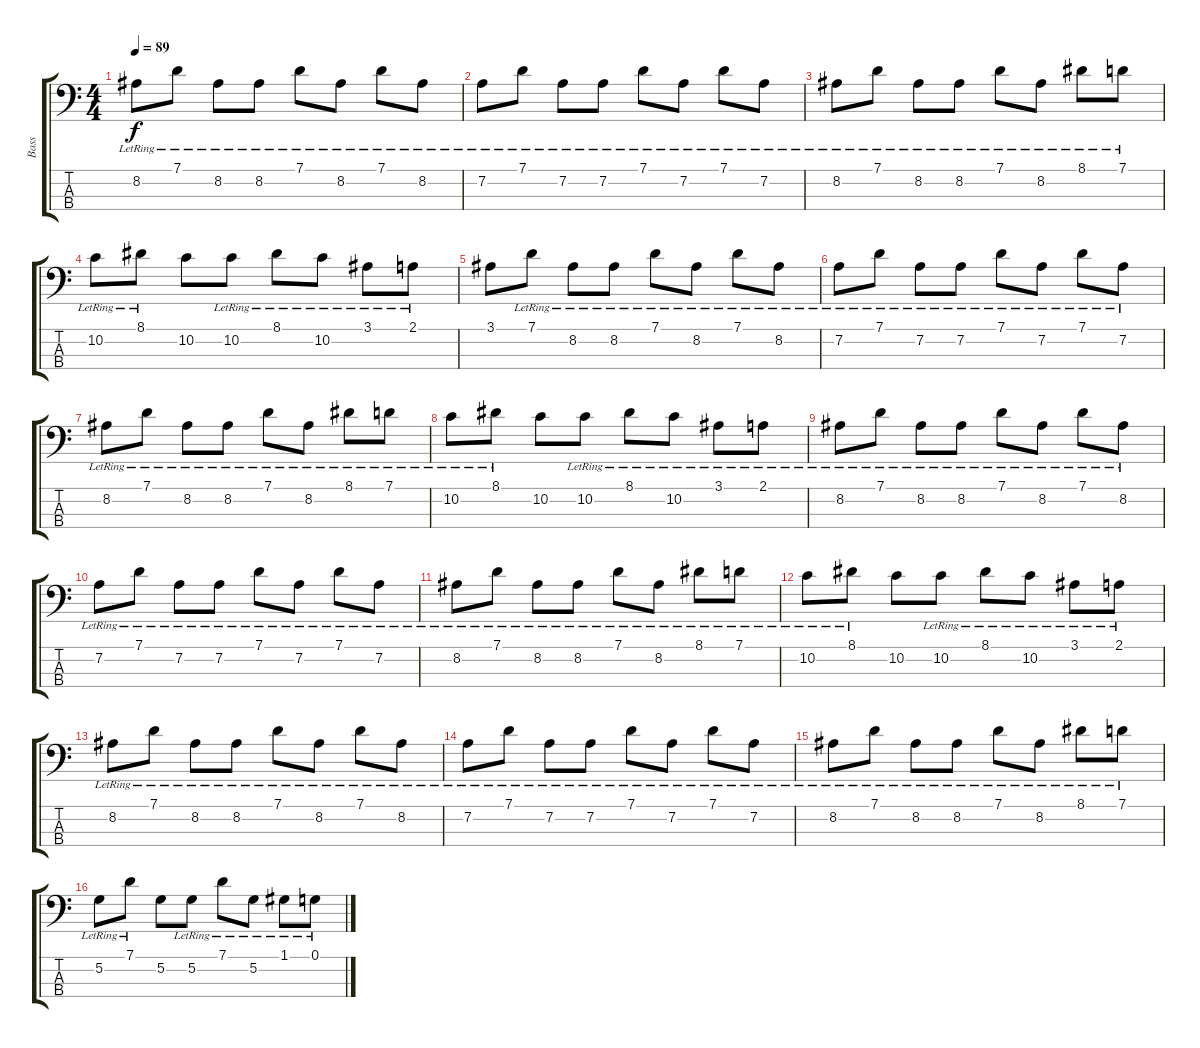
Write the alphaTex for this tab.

\track ("Bass" "Bass") {instrument electricbassfinger}
\staff {score tabs}
\tuning (G2 D2 A1 E1) {hide}
\ts (4 4)
\tempo 89
\clef f4
\ks c
8.2{lr}.8{dy f} 7.1{lr}.8 8.2{lr}.8 8.2{lr}.8 7.1{lr}.8 8.2{lr}.8 7.1{lr}.8 8.2{lr}.8 |
7.2{lr}.8 7.1{lr}.8 7.2{lr}.8 7.2{lr}.8 7.1{lr}.8 7.2{lr}.8 7.1{lr}.8 7.2{lr}.8 |
8.2{lr}.8 7.1{lr}.8 8.2{lr}.8 8.2{lr}.8 7.1{lr}.8 8.2{lr}.8 8.1{lr}.8 7.1{lr}.8 |
10.2{lr}.8 8.1{lr}.8 10.2.8 10.2{lr}.8 8.1{lr}.8 10.2{lr}.8 3.1{lr}.8 2.1{lr}.8 |
3.1.8 7.1{lr}.8 8.2{lr}.8 8.2{lr}.8 7.1{lr}.8 8.2{lr}.8 7.1{lr}.8 8.2{lr}.8 |
7.2{lr}.8 7.1{lr}.8 7.2{lr}.8 7.2{lr}.8 7.1{lr}.8 7.2{lr}.8 7.1{lr}.8 7.2{lr}.8 |
8.2{lr}.8 7.1{lr}.8 8.2{lr}.8 8.2{lr}.8 7.1{lr}.8 8.2{lr}.8 8.1{lr}.8 7.1{lr}.8 |
10.2{lr}.8 8.1{lr}.8 10.2.8 10.2{lr}.8 8.1{lr}.8 10.2{lr}.8 3.1{lr}.8 2.1{lr}.8 |
8.2{lr}.8 7.1{lr}.8 8.2{lr}.8 8.2{lr}.8 7.1{lr}.8 8.2{lr}.8 7.1{lr}.8 8.2{lr}.8 |
7.2{lr}.8 7.1{lr}.8 7.2{lr}.8 7.2{lr}.8 7.1{lr}.8 7.2{lr}.8 7.1{lr}.8 7.2{lr}.8 |
8.2{lr}.8 7.1{lr}.8 8.2{lr}.8 8.2{lr}.8 7.1{lr}.8 8.2{lr}.8 8.1{lr}.8 7.1{lr}.8 |
10.2{lr}.8 8.1{lr}.8 10.2.8 10.2{lr}.8 8.1{lr}.8 10.2{lr}.8 3.1{lr}.8 2.1{lr}.8 |
8.2{lr}.8 7.1{lr}.8 8.2{lr}.8 8.2{lr}.8 7.1{lr}.8 8.2{lr}.8 7.1{lr}.8 8.2{lr}.8 |
7.2{lr}.8 7.1{lr}.8 7.2{lr}.8 7.2{lr}.8 7.1{lr}.8 7.2{lr}.8 7.1{lr}.8 7.2{lr}.8 |
8.2{lr}.8 7.1{lr}.8 8.2{lr}.8 8.2{lr}.8 7.1{lr}.8 8.2{lr}.8 8.1{lr}.8 7.1{lr}.8 |
5.2{lr}.8 7.1{lr}.8 5.2.8 5.2{lr}.8 7.1{lr}.8 5.2{lr}.8 1.1{lr}.8 0.1{lr}.8
